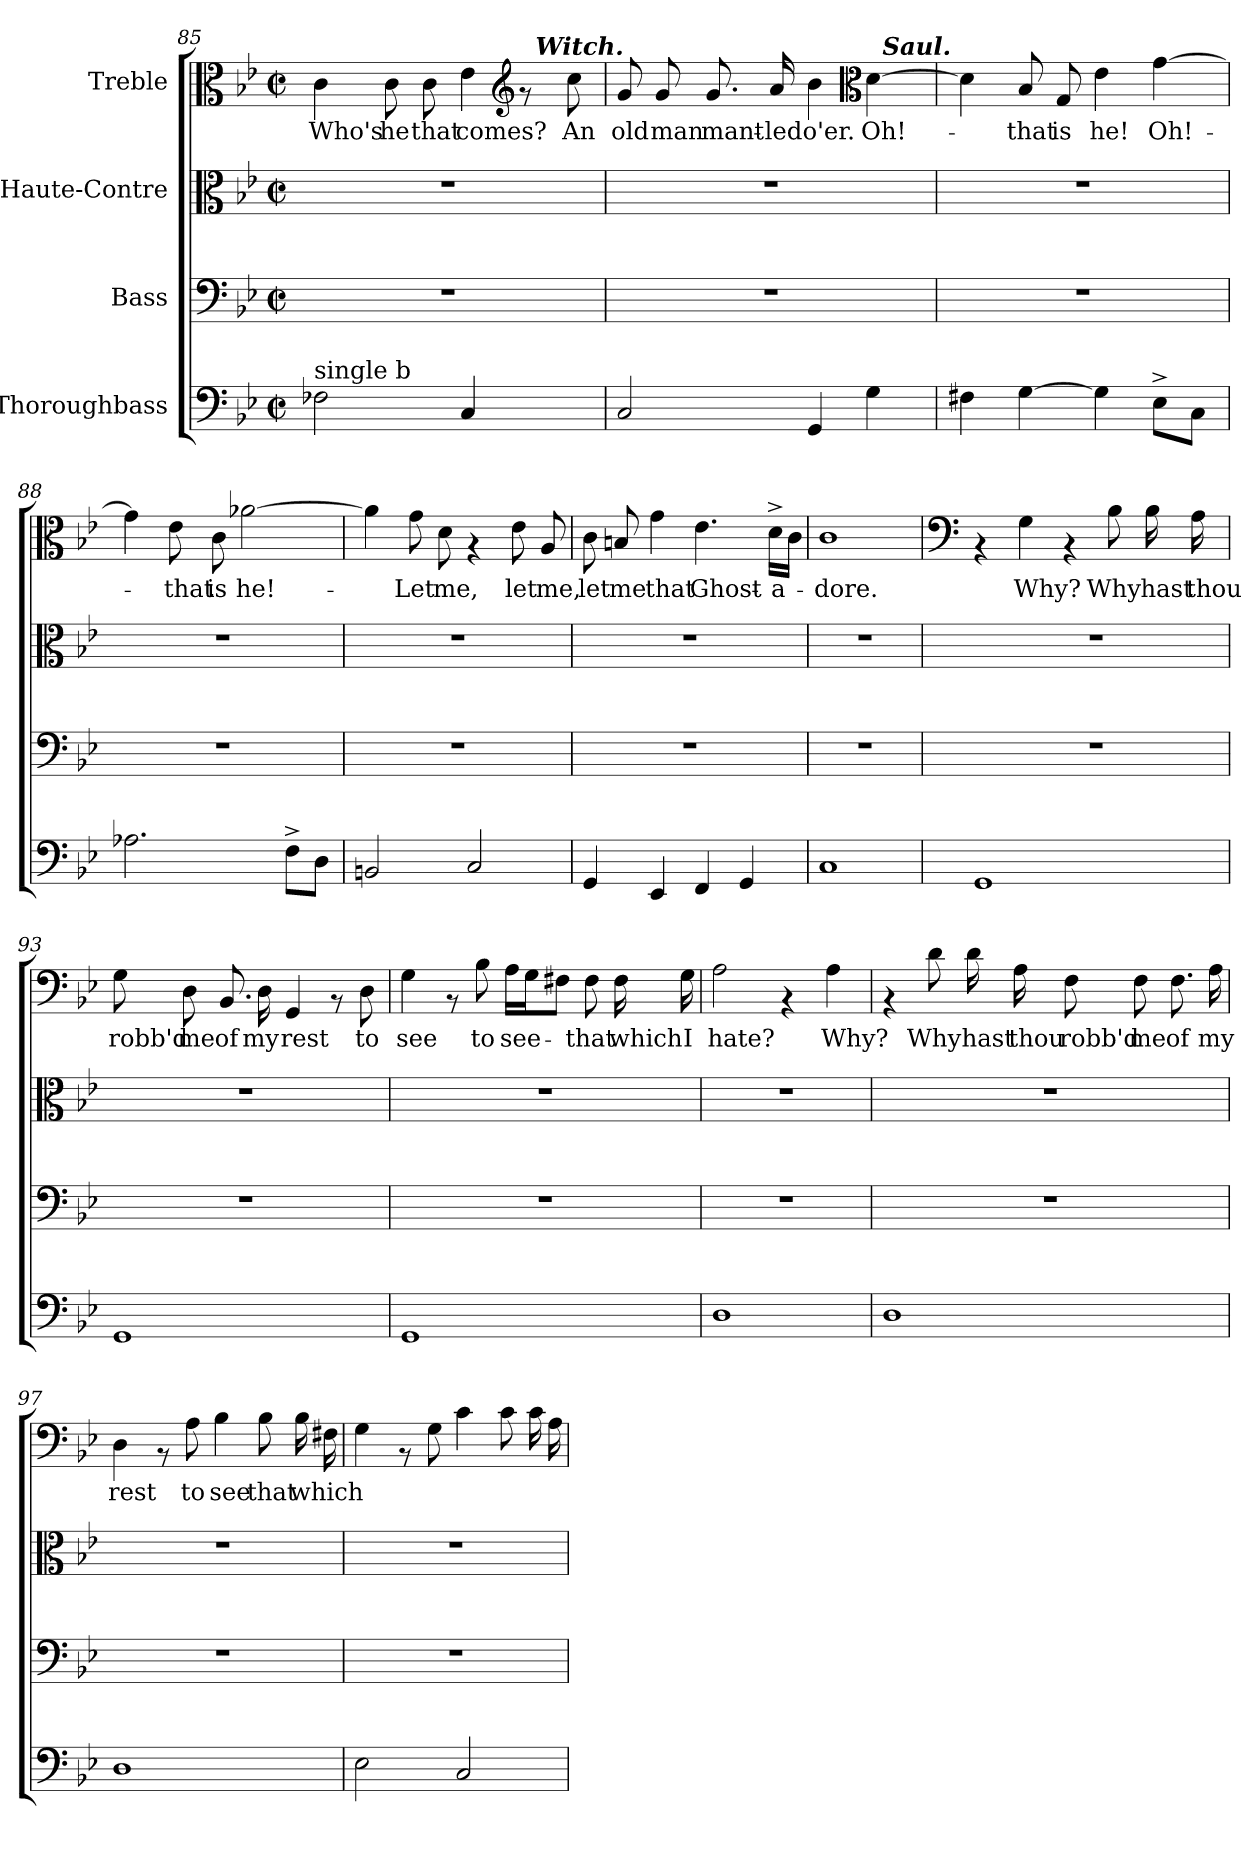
**kern	**kern	**kern	**kern	**text
*part4	*part3	*part2	*part1	*part1
*staff4	*staff3	*staff2	*staff1	*staff1
*I"Thoroughbass	*I"Bass	*I"Haute-Contre	*I"Treble	*
!!LO:PB:g=z
*clefF4	*clefF4	*clefC3	*clefC3	*
*k[b-e-]	*k[b-e-]	*k[b-e-]	*k[b-e-]	*
*B-:	*B-:	*B-:	*B-:	*
*M2/2	*M2/2	*M2/2	*M2/2	*
*met(c|)	*met(c|)	*met(c|)	*met(c|)	*
=85	=85	=85	=85	=85
!	!	!	!LO:TX:a:Bi:t=Saul.	!
!LO:TX:a:t=single b	!	!	!	!
!	!	!	!	!LO:LY:b
*	*	*	*^	*
2F-\	1r	1r	4c\	2ryy	Who's
!	!	!	!	!	!LO:LY:b
.	.	.	8c\	.	he
!	!	!	!	!	!LO:LY:b
.	.	.	8c\	.	that
!	!	!	!	!	!LO:LY:b
4C/	.	.	4e-\	4ryy	comes?
*	*	*	*clefG2	*	*
4ryy	.	.	8rf	32ryy	.
!	!	!	!	!LO:TX:a:Bi:t=Witch.	!
.	.	.	.	8..ryy	.
!	!	!	!	!	!LO:LY:b
.	.	.	8cc\	.	An
=86	=86	=86	=86	=86	=86
!	!	!	!	!	!LO:LY:b
2C/	1r	1r	8g/	2ryy	old
!	!	!	!	!	!LO:LY:b
.	.	.	8g/	.	man
!	!	!	!	!	!LO:LY:b
.	.	.	8.g/	.	mant-
!	!	!	!	!	!LO:LY:b
.	.	.	16a/	.	-led
!	!	!	!	!	!LO:LY:b
4GG/	.	.	4b-\	4ryy	o'er.
*	*	*	*clefC3	*	*
!	!	!	!	!	!LO:LY:b
4G\	.	.	[>4d\	32ryy	Oh!-
!	!	!	!	!LO:TX:a:Bi:t=Saul.	!
.	.	.	.	8..ryy	.
*	*	*	*v	*v	*
=87	=87	=87	=87	=87
4F#X\	1r	1r	4d\]	.
!	!	!	!	!LO:LY:b
[>4G\	.	.	8B-/	-that
!	!	!	!	!LO:LY:b
.	.	.	8G/	is
!	!	!	!	!LO:LY:b
4G\]	.	.	4e-\	he!
!	!	!	!	!LO:LY:b
8E-^>\L	.	.	[>4g\	Oh!-
8C\J	.	.	.	.
=88	=88	=88	=88	=88
2.A-X\	1r	1r	4g\]	.
!	!	!	!	!LO:LY:b
.	.	.	8e-\	-that
!	!	!	!	!LO:LY:b
.	.	.	8c\	is
!	!	!	!	!LO:LY:b
.	.	.	[>2a-X\	he!-
8F^>\L	.	.	.	.
8D\J	.	.	.	.
!!LO:PB:g=z
=89	=89	=89	=89	=89
2BBn/	1r	1r	4a-\]	.
!	!	!	!	!LO:LY:b
.	.	.	8g\	-Let
!	!	!	!	!LO:LY:b
.	.	.	8d\	me,
2C/	.	.	4rG	.
!	!	!	!	!LO:LY:b
.	.	.	8e-\	let
!	!	!	!	!LO:LY:b
.	.	.	8A/	me,
=90	=90	=90	=90	=90
!	!	!	!	!LO:LY:b
4GG/	1r	1r	8c\	let
!	!	!	!	!LO:LY:b
.	.	.	8Bn/	me
!	!	!	!	!LO:LY:b
4EE-/	.	.	4g\	that
!	!	!	!	!LO:LY:b
4FF/	.	.	4.e-\	Ghost-
4GG/	.	.	.	.
!	!	!	!	!LO:LY:b
.	.	.	16d^>\LL	-a-
.	.	.	16c\JJ	.
=91	=91	=91	=91	=91
!	!	!	!	!LO:LY:b
1C	1r	1r	1c	-dore.
=92	=92	=92	=92	=92
*	*	*	*clefF4	*
1GG	1r	1r	4rAA	.
!	!	!	!	!LO:LY:b
.	.	.	4G\	Why?
.	.	.	4rAA	.
!	!	!	!	!LO:LY:b
.	.	.	8B-\	Why
!	!	!	!	!LO:LY:b
.	.	.	16B-\	hast
!	!	!	!	!LO:LY:b
.	.	.	16A\	thou
!!LO:LB:g=z
=93	=93	=93	=93	=93
!	!	!	!	!LO:LY:b
1GG	1r	1r	8G\	robb'd
!	!	!	!	!LO:LY:b
.	.	.	8D\	me
!	!	!	!	!LO:LY:b
.	.	.	8.BB-/	of
!	!	!	!	!LO:LY:b
.	.	.	16D\	my
!	!	!	!	!LO:LY:b
.	.	.	4GG/	rest
.	.	.	8rAA	.
!	!	!	!	!LO:LY:b
.	.	.	8D\	to
=94	=94	=94	=94	=94
!	!	!	!	!LO:LY:b
1GG	1r	1r	4G\	see
.	.	.	8rAA	.
!	!	!	!	!LO:LY:b
.	.	.	8B-\	to
!	!	!	!	!LO:LY:b
.	.	.	16A\LL	see-
.	.	.	16G\J	.
.	.	.	8F#X\J	.
!	!	!	!	!LO:LY:b
.	.	.	8F#\	-that
!	!	!	!	!LO:LY:b
.	.	.	16F#\	which
!	!	!	!	!LO:LY:b
.	.	.	16G\	I
=95	=95	=95	=95	=95
!	!	!	!	!LO:LY:b
1D	1r	1r	2A\	hate?
.	.	.	4rAA	.
!	!	!	!	!LO:LY:b
.	.	.	4A\	Why?
=96	=96	=96	=96	=96
1D	1r	1r	4rAA	.
!	!	!	!	!LO:LY:b
.	.	.	8d\	Why
!	!	!	!	!LO:LY:b
.	.	.	16d\	hast
!	!	!	!	!LO:LY:b
.	.	.	16A\	thou
!	!	!	!	!LO:LY:b
.	.	.	8F\	robb'd
!	!	!	!	!LO:LY:b
.	.	.	8F\	me
!	!	!	!	!LO:LY:b
.	.	.	8.F\	of
!	!	!	!	!LO:LY:b
.	.	.	16A\	my
!!LO:LB:g=z
=97	=97	=97	=97	=97
!	!	!	!	!LO:LY:b
1D	1r	1r	4D\	rest
.	.	.	8rAA	.
!	!	!	!	!LO:LY:b
.	.	.	8A\	to
!	!	!	!	!LO:LY:b
.	.	.	4B-\	see
!	!	!	!	!LO:LY:b
.	.	.	8B-\	that
!	!	!	!	!LO:LY:b
.	.	.	16B-\	which
.	.	.	16F#X\	.
=98	=98	=98	=98	=98
2E-\	1r	1r	4G\	.
.	.	.	8rAA	.
.	.	.	8G\	.
2C/	.	.	4c\	.
.	.	.	8c\	.
.	.	.	16c\	.
.	.	.	16A\	.
=	=	=	=	=
*-	*-	*-	*-	*-
